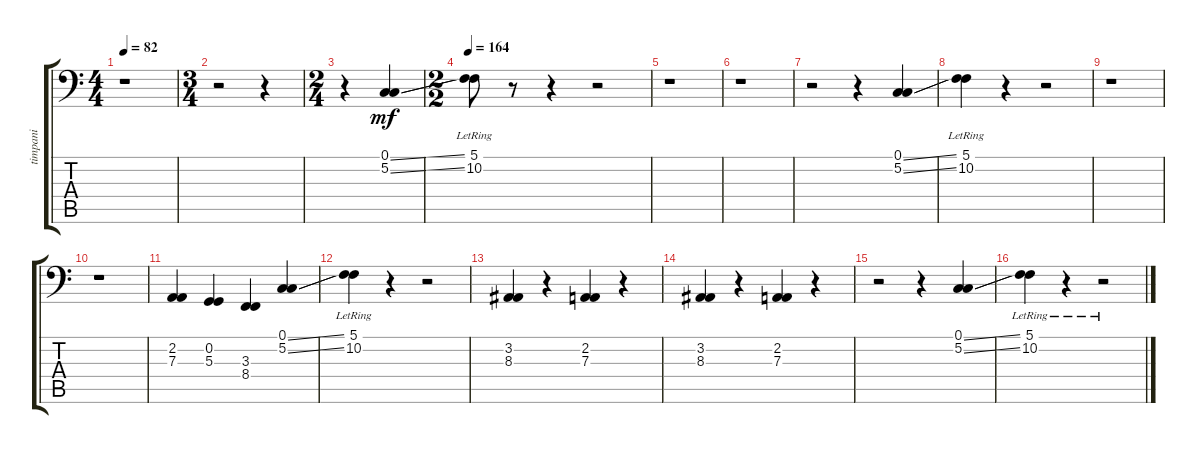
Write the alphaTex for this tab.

\track ("timpani" "timpani") {instrument timpani}
\staff {score tabs}
\tuning (C3 G2 D2 A1 E1 B0) {hide}
\ts (4 4)
\tempo 82
\clef f4
\ks c
r.1{dy mf} |
\ts (3 4)
r.2 r.4 |
\ts (2 4)
r.4 (0.1{ss} 5.2{ss}).4 |
\ts (2 2)
\tempo 164
(5.1{lr} 10.2{lr}).8 r.8 r.4 r.2 |
r.1 |
r.1 |
r.2 r.4 (0.1{ss} 5.2{ss}).4 |
(5.1{lr} 10.2{lr}).4 r.4 r.2 |
r.1 |
r.1 |
(2.2 7.3).4 (0.2 5.3).4 (3.3 8.4).4 (0.1{ss} 5.2{ss}).4 |
(5.1{lr} 10.2{lr}).4 r.4 r.2 |
(3.2 8.3).4 r.4 (2.2 7.3).4 r.4 |
(3.2 8.3).4 r.4 (2.2 7.3).4 r.4 |
r.2 r.4 (0.1{ss} 5.2{ss}).4 |
(5.1{lr} 10.2{lr}).4 r.4 r.2
